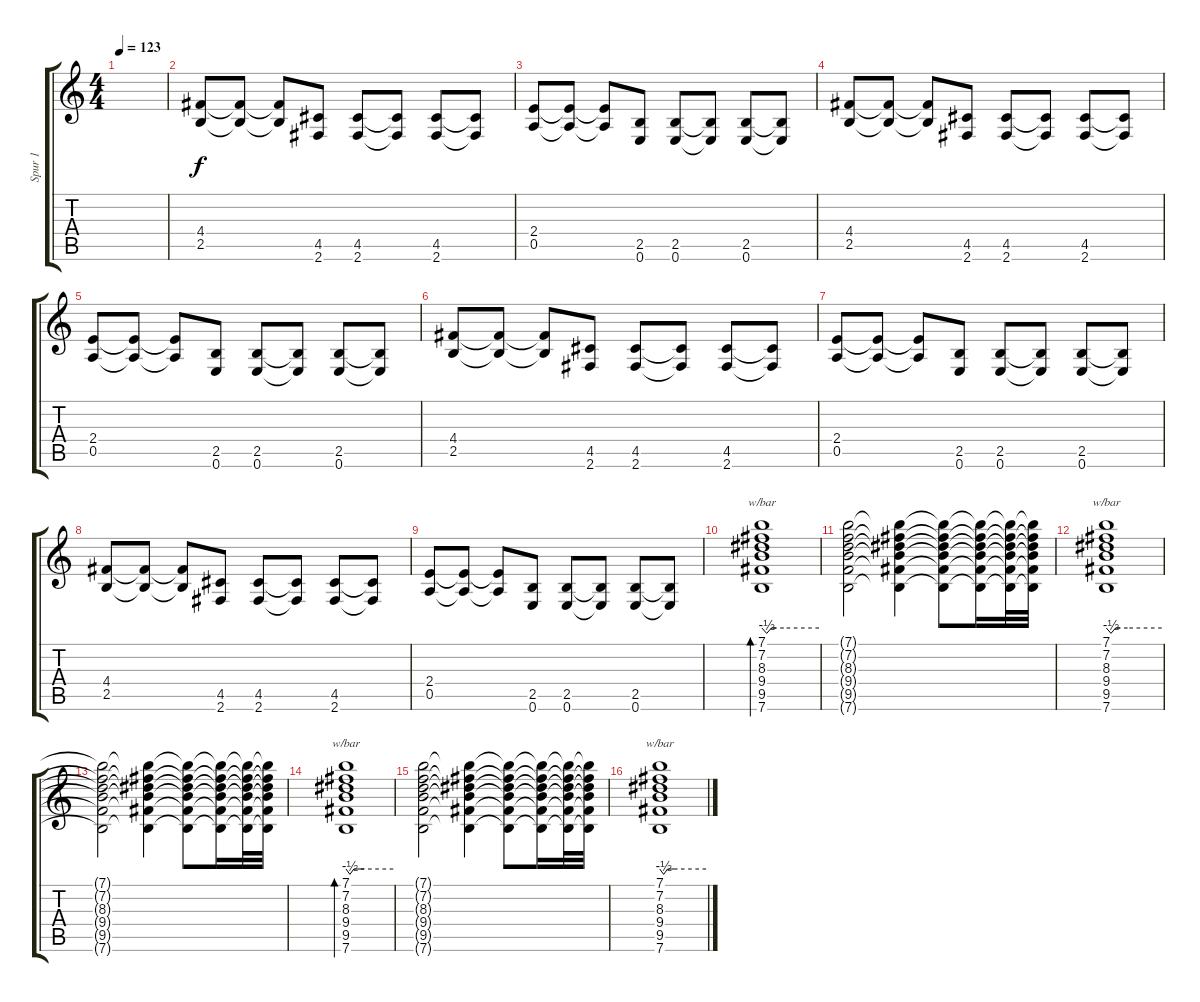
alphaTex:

\track ("Spur 1" "Spur 1") {instrument overdrivenguitar}
\staff {score tabs}
\tuning (E4 B3 G3 D3 A2 E2) {hide}
\ts (4 4)
\tempo 123
\clef g2
\ks c
|
\section ("" "")
(4.4 2.5).8 (4.4{t} 2.5{t}).8 (4.4{t} 2.5{t}).8 (4.5 2.6).8 (4.5 2.6).8 (4.5{t} 2.6{t}).8 (4.5 2.6).8 (4.5{t} 2.6{t}).8 |
(2.4 0.5).8 (2.4{t} 0.5{t}).8 (2.4{t} 0.5{t}).8 (2.5 0.6).8 (2.5 0.6).8 (2.5{t} 0.6{t}).8 (2.5 0.6).8 (2.5{t} 0.6{t}).8 |
(4.4 2.5).8 (4.4{t} 2.5{t}).8 (4.4{t} 2.5{t}).8 (4.5 2.6).8 (4.5 2.6).8 (4.5{t} 2.6{t}).8 (4.5 2.6).8 (4.5{t} 2.6{t}).8 |
(2.4 0.5).8 (2.4{t} 0.5{t}).8 (2.4{t} 0.5{t}).8 (2.5 0.6).8 (2.5 0.6).8 (2.5{t} 0.6{t}).8 (2.5 0.6).8 (2.5{t} 0.6{t}).8 |
(4.4 2.5).8 (4.4{t} 2.5{t}).8 (4.4{t} 2.5{t}).8 (4.5 2.6).8 (4.5 2.6).8 (4.5{t} 2.6{t}).8 (4.5 2.6).8 (4.5{t} 2.6{t}).8 |
(2.4 0.5).8 (2.4{t} 0.5{t}).8 (2.4{t} 0.5{t}).8 (2.5 0.6).8 (2.5 0.6).8 (2.5{t} 0.6{t}).8 (2.5 0.6).8 (2.5{t} 0.6{t}).8 |
(4.4 2.5).8 (4.4{t} 2.5{t}).8 (4.4{t} 2.5{t}).8 (4.5 2.6).8 (4.5 2.6).8 (4.5{t} 2.6{t}).8 (4.5 2.6).8 (4.5{t} 2.6{t}).8 |
(2.4 0.5).8 (2.4{t} 0.5{t}).8 (2.4{t} 0.5{t}).8 (2.5 0.6).8 (2.5 0.6).8 (2.5{t} 0.6{t}).8 (2.5 0.6).8 (2.5{t} 0.6{t}).8 |
\section ("" "")
(7.1 7.2 8.3 9.4 9.5 7.6).1{tbe (custom default 0 0 5 -2 10 0 15 0 23 0 60 0) bd 480 volume 5} |
(7.1{t} 7.2{t} 8.3{t} 9.4{t} 9.5{t} 7.6{t}).2 (7.1{t} 7.2{t} 8.3{t} 9.4{t} 9.5{t} 7.6{t}).4 (7.1{t} 7.2{t} 8.3{t} 9.4{t} 9.5{t} 7.6{t}).8 (7.1{t} 7.2{t} 8.3{t} 9.4{t} 9.5{t} 7.6{t}).16 (7.1{t} 7.2{t} 8.3{t} 9.4{t} 9.5{t} 7.6{t}).32 (7.1{t} 7.2{t} 8.3{t} 9.4{t} 9.5{t} 7.6{t}).32{volume 11} |
(7.1 7.2 8.3 9.4 9.5 7.6).1{tbe (custom default 0 0 5 -2 10 0 15 0 23 0 60 0) volume 5} |
(7.1{t} 7.2{t} 8.3{t} 9.4{t} 9.5{t} 7.6{t}).2 (7.1{t} 7.2{t} 8.3{t} 9.4{t} 9.5{t} 7.6{t}).4 (7.1{t} 7.2{t} 8.3{t} 9.4{t} 9.5{t} 7.6{t}).8 (7.1{t} 7.2{t} 8.3{t} 9.4{t} 9.5{t} 7.6{t}).16 (7.1{t} 7.2{t} 8.3{t} 9.4{t} 9.5{t} 7.6{t}).32 (7.1{t} 7.2{t} 8.3{t} 9.4{t} 9.5{t} 7.6{t}).32{volume 11} |
(7.1 7.2 8.3 9.4 9.5 7.6).1{tbe (custom default 0 0 5 -2 10 0 15 0 23 0 60 0) bd 480 volume 5} |
(7.1{t} 7.2{t} 8.3{t} 9.4{t} 9.5{t} 7.6{t}).2 (7.1{t} 7.2{t} 8.3{t} 9.4{t} 9.5{t} 7.6{t}).4 (7.1{t} 7.2{t} 8.3{t} 9.4{t} 9.5{t} 7.6{t}).8 (7.1{t} 7.2{t} 8.3{t} 9.4{t} 9.5{t} 7.6{t}).16 (7.1{t} 7.2{t} 8.3{t} 9.4{t} 9.5{t} 7.6{t}).32 (7.1{t} 7.2{t} 8.3{t} 9.4{t} 9.5{t} 7.6{t}).32{volume 11} |
(7.1 7.2 8.3 9.4 9.5 7.6).1{tbe (custom default 0 0 5 -2 10 0 15 0 23 0 60 0) volume 5}
